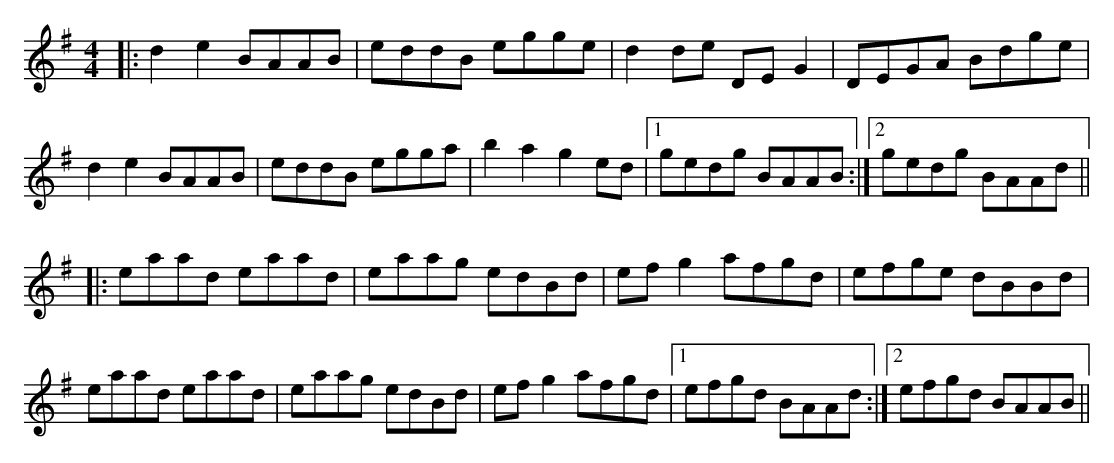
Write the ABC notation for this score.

X:1
M:4/4
K:Ador
|:d2 e2 BAAB|eddB egge|d2 de DE G2|DEGA Bdge|
d2 e2 BAAB|eddB egga|b2 a2 g2 ed|1 gedg BAAB:|2 gedg BAAd||
|:eaad eaad|eaag edBd|ef g2 afgd|efge dBBd|
eaad eaad|eaag edBd|ef g2 afgd|1 efgd BAAd:|2 efgd BAAB||
